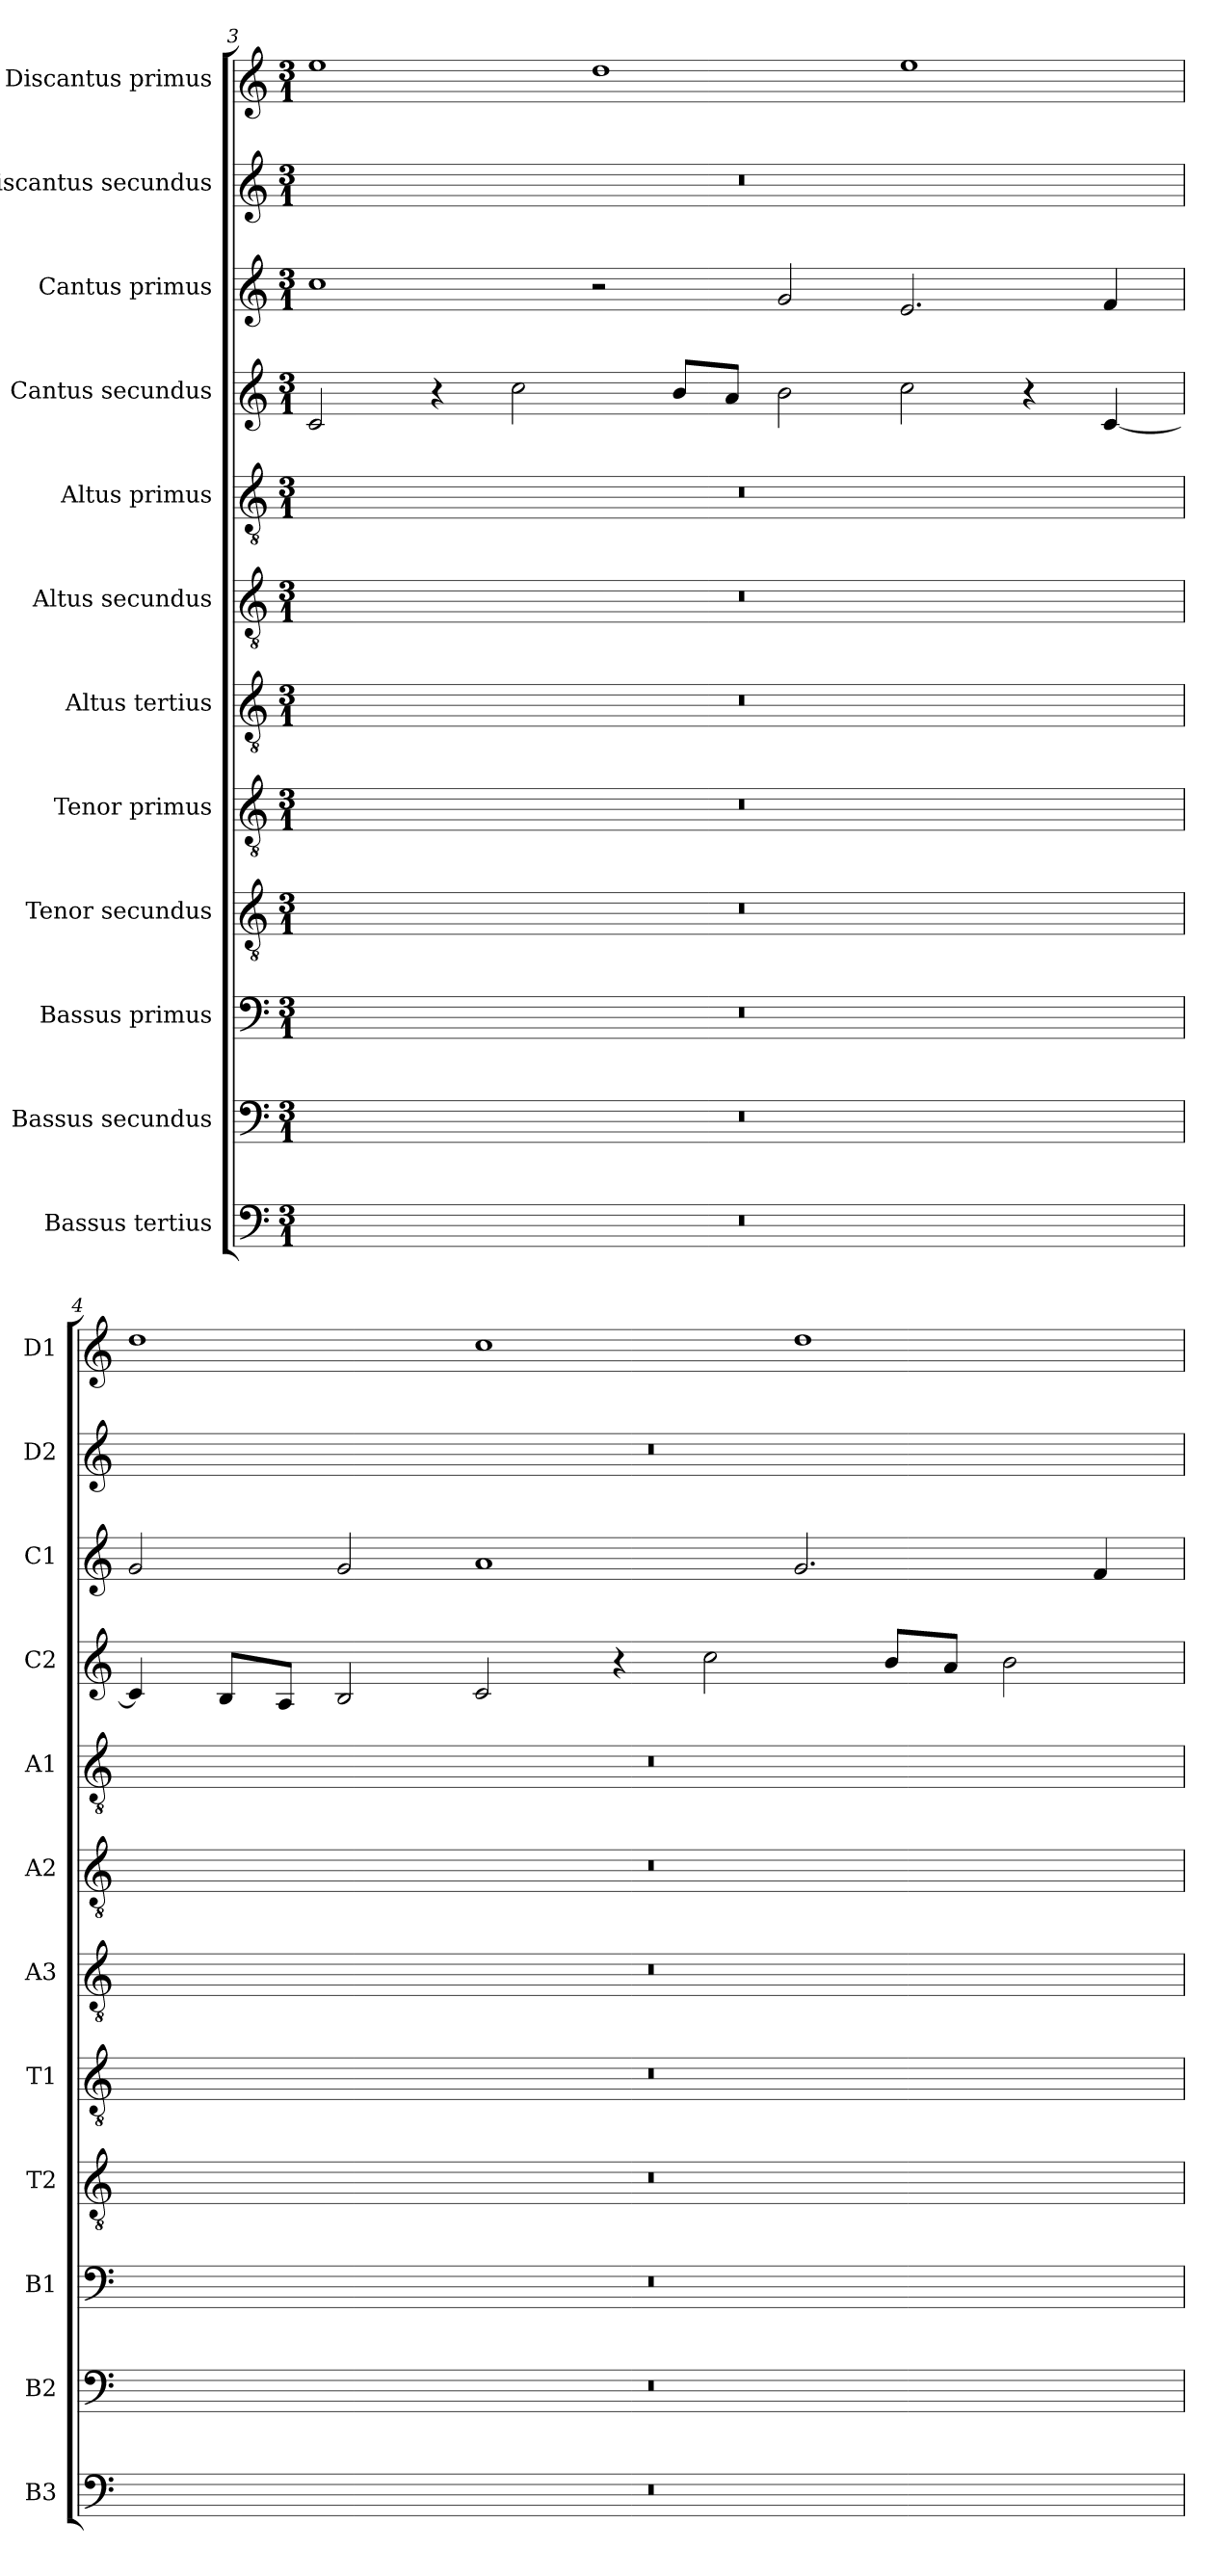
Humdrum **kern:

**kern	**kern	**kern	**kern	**kern	**kern	**kern	**kern	**kern	**kern	**kern	**kern
*part12	*part11	*part10	*part9	*part8	*part7	*part6	*part5	*part4	*part3	*part2	*part1
*staff12	*staff11	*staff10	*staff9	*staff8	*staff7	*staff6	*staff5	*staff4	*staff3	*staff2	*staff1
*I"Bassus tertius	*I"Bassus secundus	*I"Bassus primus	*I"Tenor secundus	*I"Tenor primus	*I"Altus tertius	*I"Altus secundus	*I"Altus primus	*I"Cantus secundus	*I"Cantus primus	*I"Discantus secundus	*I"Discantus primus
*I'B3	*I'B2	*I'B1	*I'T2	*I'T1	*I'A3	*I'A2	*I'A1	*I'C2	*I'C1	*I'D2	*I'D1
*clefF4	*clefF4	*clefF4	*clefGv2	*clefGv2	*clefGv2	*clefGv2	*clefGv2	*clefG2	*clefG2	*clefG2	*clefG2
*k[]	*k[]	*k[]	*k[]	*k[]	*k[]	*k[]	*k[]	*k[]	*k[]	*k[]	*k[]
*M3/1	*M3/1	*M3/1	*M3/1	*M3/1	*M3/1	*M3/1	*M3/1	*M3/1	*M3/1	*M3/1	*M3/1
=3	=3	=3	=3	=3	=3	=3	=3	=3	=3	=3	=3
0.r	0.r	0.r	0.r	0.r	0.r	0.r	0.r	2c/	1cc	0.r	1ee
.	.	.	.	.	.	.	.	4r	.	.	.
.	.	.	.	.	.	.	.	2cc\	.	.	.
.	.	.	.	.	.	.	.	.	2r	.	1dd
.	.	.	.	.	.	.	.	8b/L	.	.	.
.	.	.	.	.	.	.	.	8a/J	.	.	.
.	.	.	.	.	.	.	.	2b\	2g/	.	.
.	.	.	.	.	.	.	.	2cc\	2.e/	.	1ee
.	.	.	.	.	.	.	.	4r	.	.	.
.	.	.	.	.	.	.	.	[4c/	4f/	.	.
=4	=4	=4	=4	=4	=4	=4	=4	=4	=4	=4	=4
0.r	0.r	0.r	0.r	0.r	0.r	0.r	0.r	4c/]	2g/	0.r	1dd
.	.	.	.	.	.	.	.	8B/L	.	.	.
.	.	.	.	.	.	.	.	8A/J	.	.	.
.	.	.	.	.	.	.	.	2B/	2g/	.	.
.	.	.	.	.	.	.	.	2c/	1a	.	1cc
.	.	.	.	.	.	.	.	4r	.	.	.
.	.	.	.	.	.	.	.	2cc\	.	.	.
.	.	.	.	.	.	.	.	.	2.g/	.	1dd
.	.	.	.	.	.	.	.	8b/L	.	.	.
.	.	.	.	.	.	.	.	8a/J	.	.	.
.	.	.	.	.	.	.	.	2b\	.	.	.
.	.	.	.	.	.	.	.	.	4f/	.	.
=	=	=	=	=	=	=	=	=	=	=	=
*-	*-	*-	*-	*-	*-	*-	*-	*-	*-	*-	*-
